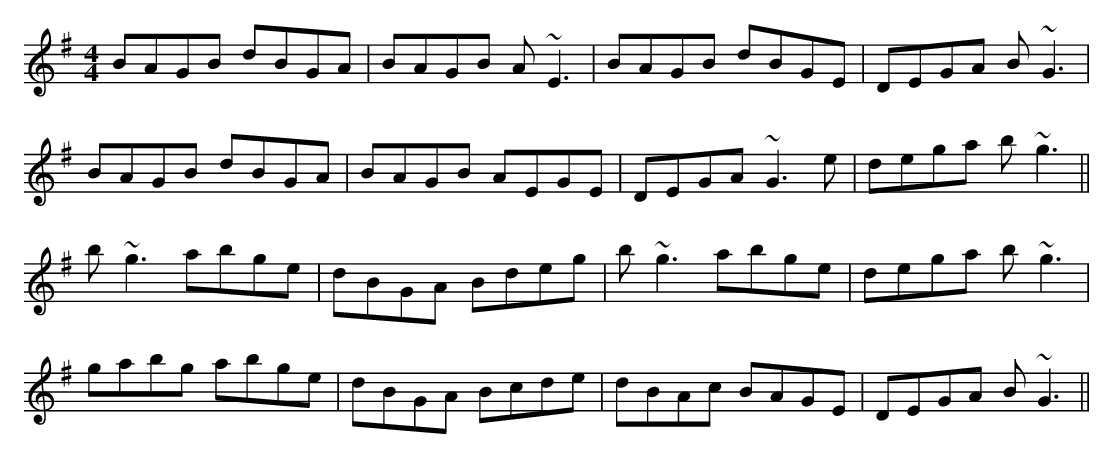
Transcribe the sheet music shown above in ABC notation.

X:1
M:4/4
K:G
BAGB dBGA|BAGB A~E3|BAGB dBGE|DEGA B~G3|
BAGB dBGA|BAGB AEGE|DEGA ~G3e|dega b~g3||
b~g3 abge|dBGA Bdeg|b~g3 abge|dega b~g3|
gabg abge|dBGA Bcde|dBAc BAGE|DEGA B~G3||
